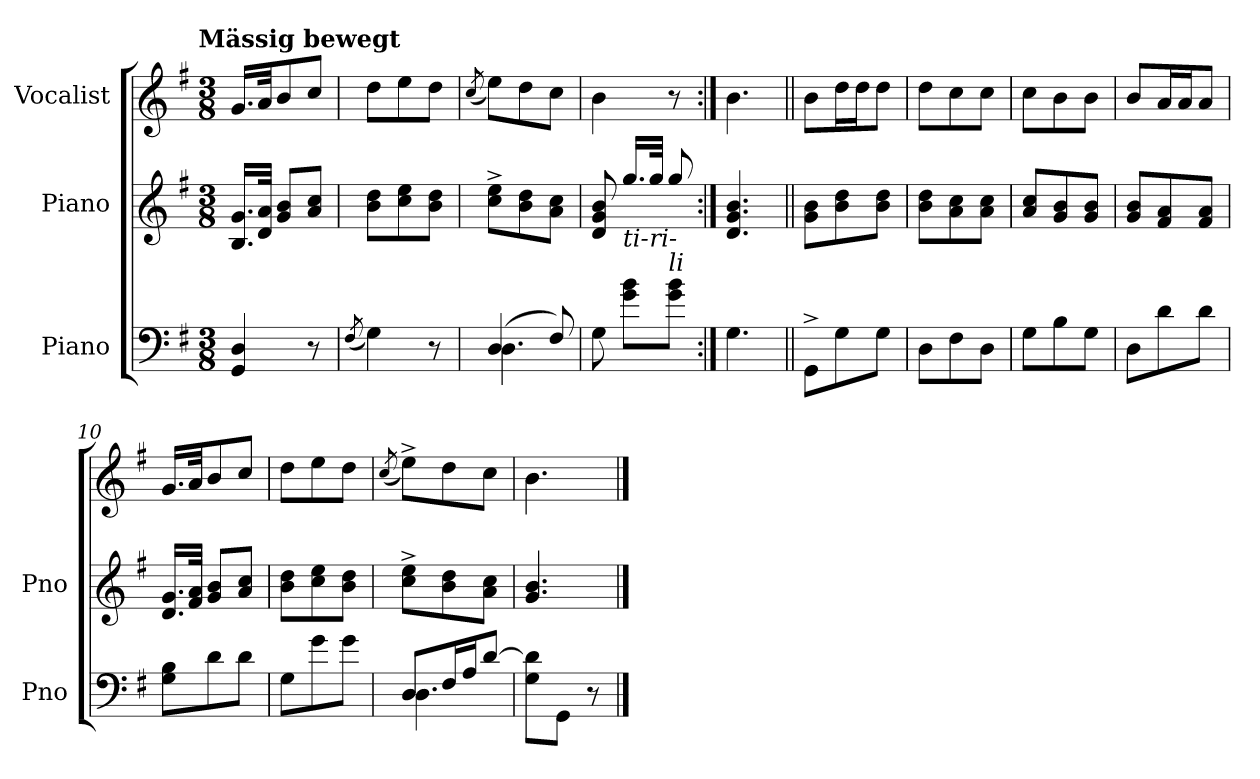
**kern	**kern	**kern
*part3	*part2	*part1
*staff3	*staff2	*staff1
*I"Piano	*I"Piano	*I"Vocalist
*I'Pno	*I'Pno	*
*clefF4	*clefG2	*clefG2
*k[f#]	*k[f#]	*k[f#]
*G:	*G:	*G:
!!LO:TX:omd:t=Mässig bewegt
*M3/8	*M3/8	*M3/8
*MM72	*MM72	*MM72
=1	=1	=1
4GG 4D	16.B 16.gLL	16.g/LL
.	32d 32aJJk	32a/Jk
.	8g 8bL	8b/
8r	8a 8ccJ	8cc/J
=2	=2	=2
(8qF#	.	.
4G)	8b 8ddL	8dd\L
.	8cc 8ee	8ee\
8r	8b 8ddJ	8dd\J
=3	=3	=3
.	.	(8qcc
*^	*	*
(4D	4.D	8cc^ 8ee^L	8ee\L)
.	.	8b 8dd	8dd\
8F#)	.	8a 8ccJ	8cc\J
*v	*v	*	*
=4	=4	=4
8G	8d 8g 8b	4b
!	!LO:TX:b:i:t=ti-	!
8g\ 8b\L	16.gg/LL	.
!	!LO:TX:b:i:t=ri-	!
.	32gg/JJk	.
!	!LO:TX:b:i:t=li	!
8g\ 8b\J	8gg/	8r
=5:|!	=5:|!	=5:|!
4.G	4.d 4.g 4.b	4.b
=6||	=6||	=6||
8GG^\L	8g 8bL	8b\L
8G\	8b 8dd	16dd\L
.	.	16dd\J
8G\J	8b 8ddJ	8dd\J
=7	=7	=7
8DL	8b 8ddL	8dd\L
8F#	8a 8cc	8cc\
8DJ	8a 8ccJ	8cc\J
=8	=8	=8
8GL	8a 8ccL	8cc\L
8B	8g 8b	8b\
8GJ	8g 8bJ	8b\J
=9	=9	=9
8DL	8g 8bL	8b/L
8d	8f# 8a	16a/L
.	.	16a/J
8dJ	8f# 8aJ	8a/J
=10	=10	=10
8G 8BL	16.d 16.gLL	16.g/LL
.	32f# 32aJJk	32a/Jk
8d	8g 8bL	8b/
8dJ	8a 8ccJ	8cc/J
=11	=11	=11
8GL	8b 8ddL	8dd\L
8g	8cc 8ee	8ee\
8gJ	8b 8ddJ	8dd\J
=12	=12	=12
.	.	(8qcc
*^	*	*
8DL	4.D	8cc^ 8ee^L	8ee^\L)
16F#L	.	8b 8dd	8dd\
16AJ	.	.	.
[8dJ	.	8a 8ccJ	8cc\J
*v	*v	*	*
=13	=13	=13
8G 8d]L	4.g 4.b	4.b
8GGJ	.	.
8r	.	.
==	==	==
*-	*-	*-
